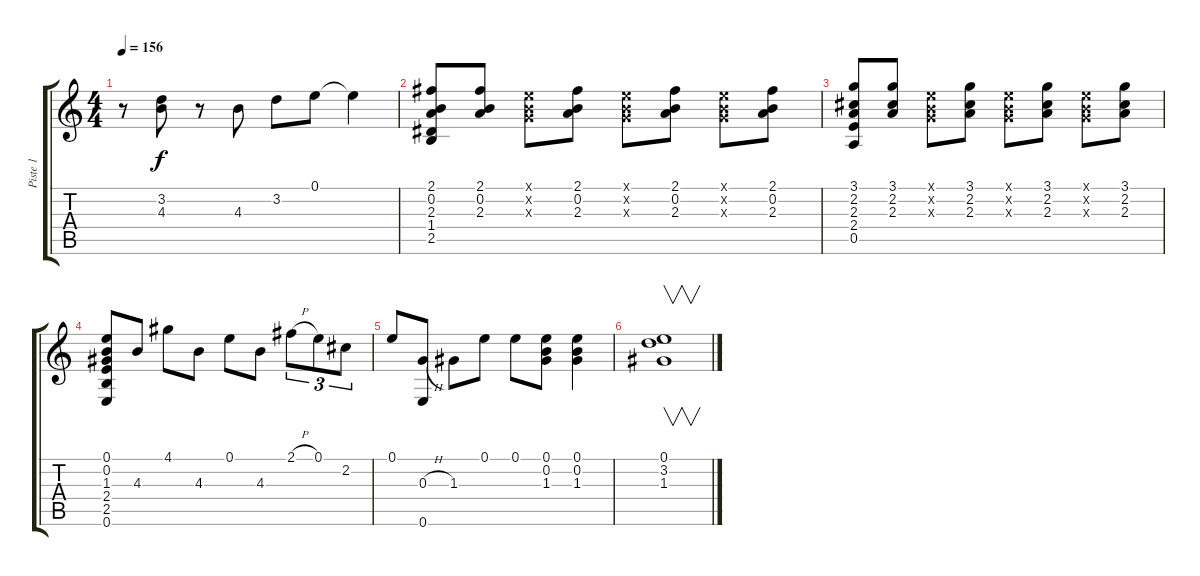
\track ("Piste 1" "Piste 1") {instrument acousticguitarnylon}
\staff {score tabs}
\tuning (E4 B3 G3 D3 A2 E2) {hide}
\ts (4 4)
\tempo 156
\clef g2
\ks c
r.8{dy f} (3.2 4.3).8 r.8 4.3.8 3.2.8 0.1.8 0.1{t}.4 |
(2.1 0.2 2.3 1.4 2.5).8 (2.1 0.2 2.3).8 (0.1{x} 0.2{x} 0.3{x}).8 (2.1 0.2 2.3).8 (0.1{x} 0.2{x} 0.3{x}).8 (2.1 0.2 2.3).8 (0.1{x} 0.2{x} 0.3{x}).8 (2.1 0.2 2.3).8 |
(3.1 2.2 2.3 2.4 0.5).8 (3.1 2.2 2.3).8 (0.1{x} 0.2{x} 0.3{x}).8 (3.1 2.2 2.3).8 (0.1{x} 0.2{x} 0.3{x}).8 (3.1 2.2 2.3).8 (0.1{x} 0.2{x} 0.3{x}).8 (3.1 2.2 2.3).8 |
(0.1 0.2 1.3 2.4 2.5 0.6).8 4.3.8 4.1.8 4.3.8 0.1.8 4.3.8 2.1{h}.8{tu (3 2)} 0.1.8{tu (3 2)} 2.2.8{tu (3 2)} |
0.1.8 (0.3{h} 0.6).8 1.3.8 0.1.8 0.1.8 (0.1 0.2 1.3).8 (0.1 0.2 1.3).4 |
(0.1 3.2 1.3).1{v}
